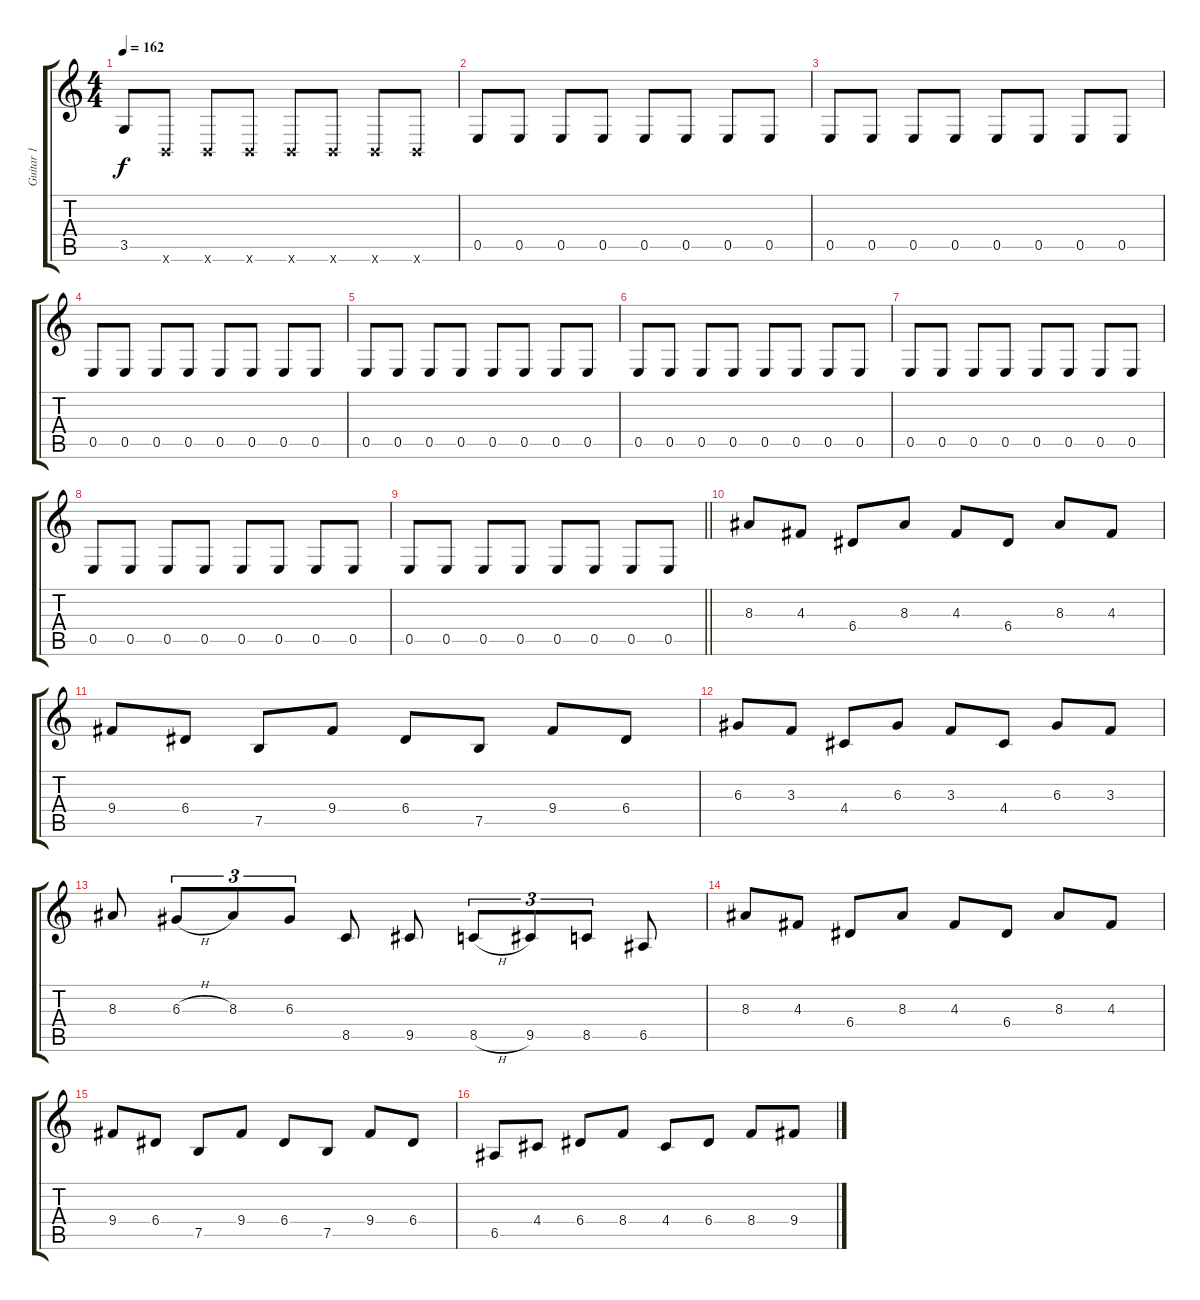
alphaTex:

\track ("Guitar 1" "Guitar 1") {instrument distortionguitar}
\staff {score tabs}
\tuning (B3 G3 D3 A2 E2 B1) {hide}
\ts (4 4)
\tempo 162
\clef g2
\ks c
3.5.8{dy f} 0.6{x}.8 0.6{x}.8 0.6{x}.8 0.6{x}.8 0.6{x}.8 0.6{x}.8 0.6{x}.8 |
0.5.8 0.5.8 0.5.8 0.5.8 0.5.8 0.5.8 0.5.8 0.5.8 |
0.5.8 0.5.8 0.5.8 0.5.8 0.5.8 0.5.8 0.5.8 0.5.8 |
0.5.8 0.5.8 0.5.8 0.5.8 0.5.8 0.5.8 0.5.8 0.5.8 |
0.5.8 0.5.8 0.5.8 0.5.8 0.5.8 0.5.8 0.5.8 0.5.8 |
0.5.8 0.5.8 0.5.8 0.5.8 0.5.8 0.5.8 0.5.8 0.5.8 |
0.5.8 0.5.8 0.5.8 0.5.8 0.5.8 0.5.8 0.5.8 0.5.8 |
0.5.8 0.5.8 0.5.8 0.5.8 0.5.8 0.5.8 0.5.8 0.5.8 |
\barLineRight lightlight
0.5.8 0.5.8 0.5.8 0.5.8 0.5.8 0.5.8 0.5.8 0.5.8 |
8.3.8 4.3.8 6.4.8 8.3.8 4.3.8 6.4.8 8.3.8 4.3.8 |
9.4.8 6.4.8 7.5.8 9.4.8 6.4.8 7.5.8 9.4.8 6.4.8 |
6.3.8 3.3.8 4.4.8 6.3.8 3.3.8 4.4.8 6.3.8 3.3.8 |
8.3.8 6.3{h}.8{tu (3 2)} 8.3.8{tu (3 2)} 6.3.8{tu (3 2)} 8.5.8 9.5.8 8.5{h}.8{tu (3 2)} 9.5.8{tu (3 2)} 8.5.8{tu (3 2)} 6.5.8 |
8.3.8 4.3.8 6.4.8 8.3.8 4.3.8 6.4.8 8.3.8 4.3.8 |
9.4.8 6.4.8 7.5.8 9.4.8 6.4.8 7.5.8 9.4.8 6.4.8 |
6.5.8 4.4.8 6.4.8 8.4.8 4.4.8 6.4.8 8.4.8 9.4.8
